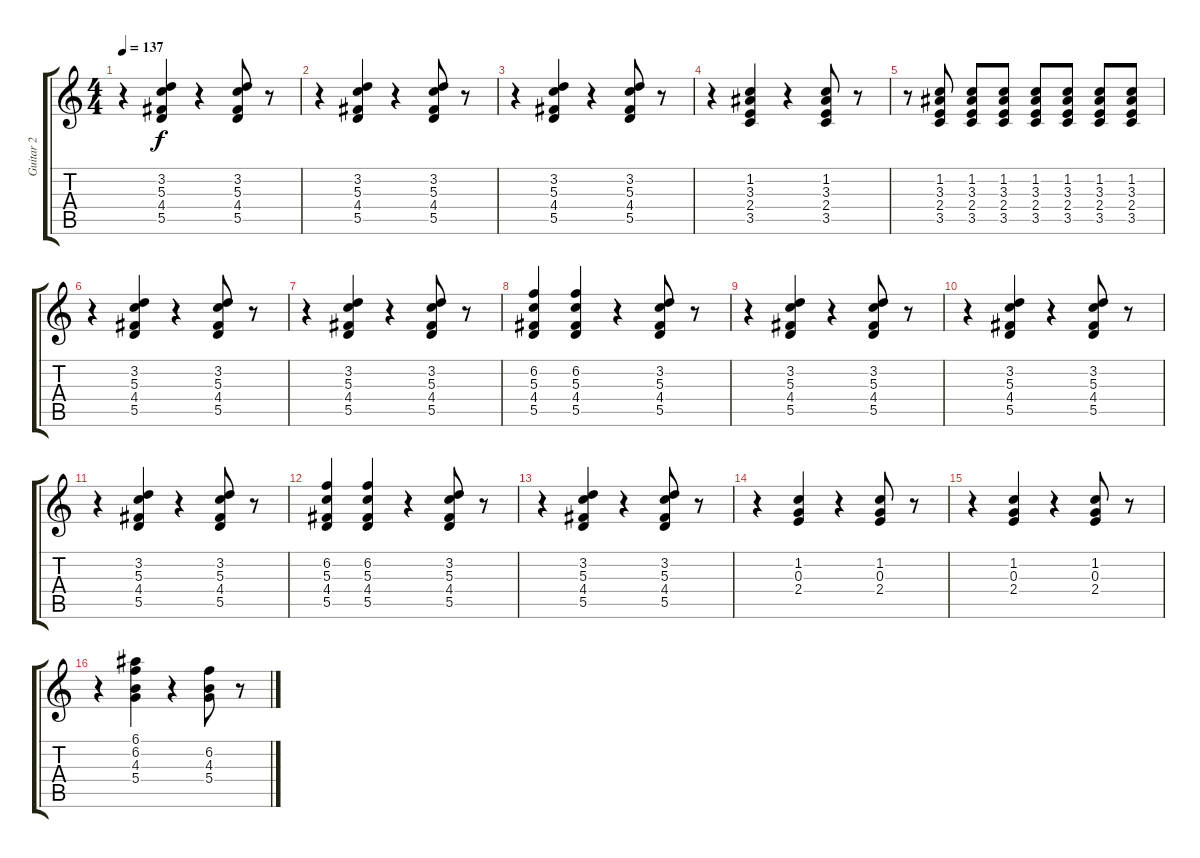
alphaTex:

\track ("Guitar 2" "Guitar 2") {instrument overdrivenguitar}
\staff {score tabs}
\tuning (E4 B3 G3 D3 A2 E2) {hide}
\ts (4 4)
\tempo 137
\clef g2
\ks c
r.4{dy f} (3.2 5.3 4.4 5.5).4 r.4 (3.2 5.3 4.4 5.5).8 r.8 |
r.4 (3.2 5.3 4.4 5.5).4 r.4 (3.2 5.3 4.4 5.5).8 r.8 |
r.4 (3.2 5.3 4.4 5.5).4 r.4 (3.2 5.3 4.4 5.5).8 r.8 |
r.4 (1.2 3.3 2.4 3.5).4 r.4 (1.2 3.3 2.4 3.5).8 r.8 |
r.8 (1.2 3.3 2.4 3.5).8 (1.2 3.3 2.4 3.5).8 (1.2 3.3 2.4 3.5).8 (1.2 3.3 2.4 3.5).8 (1.2 3.3 2.4 3.5).8 (1.2 3.3 2.4 3.5).8 (1.2 3.3 2.4 3.5).8 |
r.4 (3.2 5.3 4.4 5.5).4 r.4 (3.2 5.3 4.4 5.5).8 r.8 |
r.4 (3.2 5.3 4.4 5.5).4 r.4 (3.2 5.3 4.4 5.5).8 r.8 |
(6.2 5.3 4.4 5.5).4 (6.2 5.3 4.4 5.5).4 r.4 (3.2 5.3 4.4 5.5).8 r.8 |
r.4 (3.2 5.3 4.4 5.5).4 r.4 (3.2 5.3 4.4 5.5).8 r.8 |
r.4 (3.2 5.3 4.4 5.5).4 r.4 (3.2 5.3 4.4 5.5).8 r.8 |
r.4 (3.2 5.3 4.4 5.5).4 r.4 (3.2 5.3 4.4 5.5).8 r.8 |
(6.2 5.3 4.4 5.5).4 (6.2 5.3 4.4 5.5).4 r.4 (3.2 5.3 4.4 5.5).8 r.8 |
r.4 (3.2 5.3 4.4 5.5).4 r.4 (3.2 5.3 4.4 5.5).8 r.8 |
r.4 (1.2 0.3 2.4).4 r.4 (1.2 0.3 2.4).8 r.8 |
r.4 (1.2 0.3 2.4).4 r.4 (1.2 0.3 2.4).8 r.8 |
r.4 (6.1 6.2 4.3 5.4).4 r.4 (6.2 4.3 5.4).8 r.8
